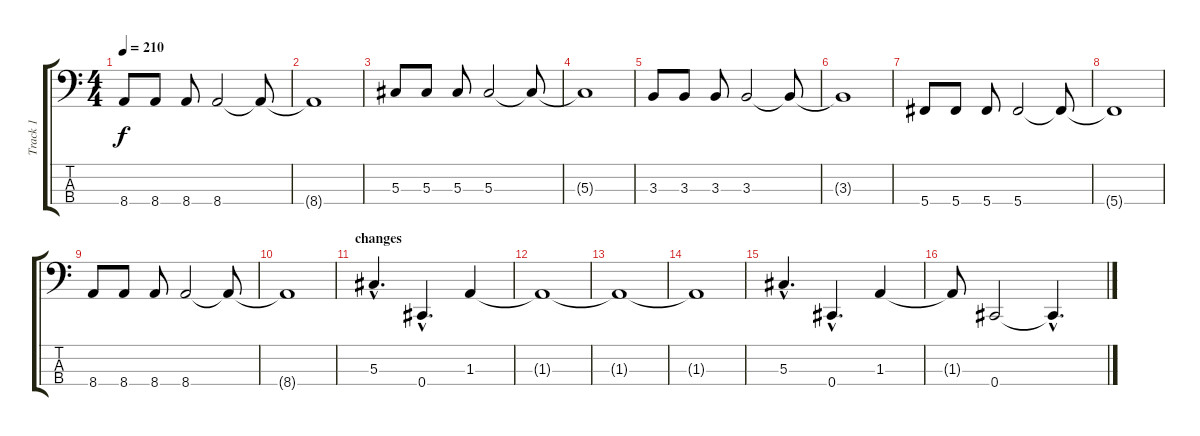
\track ("Track 1" "Track 1") {instrument electricbasspick}
\staff {score tabs}
\tuning (Gb2 Db2 Ab1 Db1) {hide}
\ts (4 4)
\tempo 210
\clef f4
\ks c
8.4.8{dy f} 8.4.8 8.4.8 8.4.2 8.4{t}.8 |
8.4{t}.1 |
5.3.8 5.3.8 5.3.8 5.3.2 5.3{t}.8 |
5.3{t}.1 |
3.3.8 3.3.8 3.3.8 3.3.2 3.3{t}.8 |
3.3{t}.1 |
5.4.8 5.4.8 5.4.8 5.4.2 5.4{t}.8 |
5.4{t}.1 |
8.4.8 8.4.8 8.4.8 8.4.2 8.4{t}.8 |
8.4{t}.1 |
\section ("" "changes")
5.3{hac}.4{d} 0.4{hac}.4{d} 1.3.4 |
1.3{t}.1 |
1.3{t}.1 |
1.3{t}.1 |
5.3{hac}.4{d} 0.4{hac}.4{d} 1.3.4 |
1.3{t}.8 0.4.2 0.4{hac t}.4{d}
